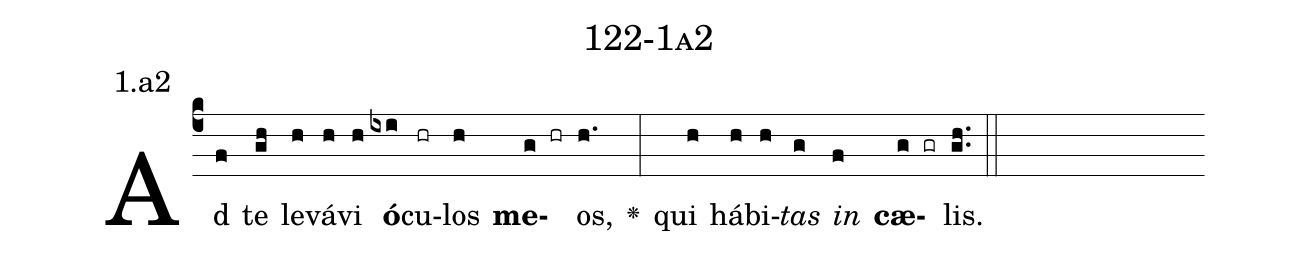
name: 122-1a2;
annotation: 1.a2;
%%
(c4)Ad(f) te(gh) le(h)vá(h)vi(h) <b>ó</b>(ixi)cu(hr)los(h) <b>me</b>(g hr)os,(h.) <v>\greheightstar</v>(:) qui(h) há(h)bi(h)<i>tas</i>(g) <i>in</i>(f) <b>cæ</b>(g gr)lis.(gh..) (::)


%E(h) u(h) o(g) u(f) a(g) e.(gh..) (::)
